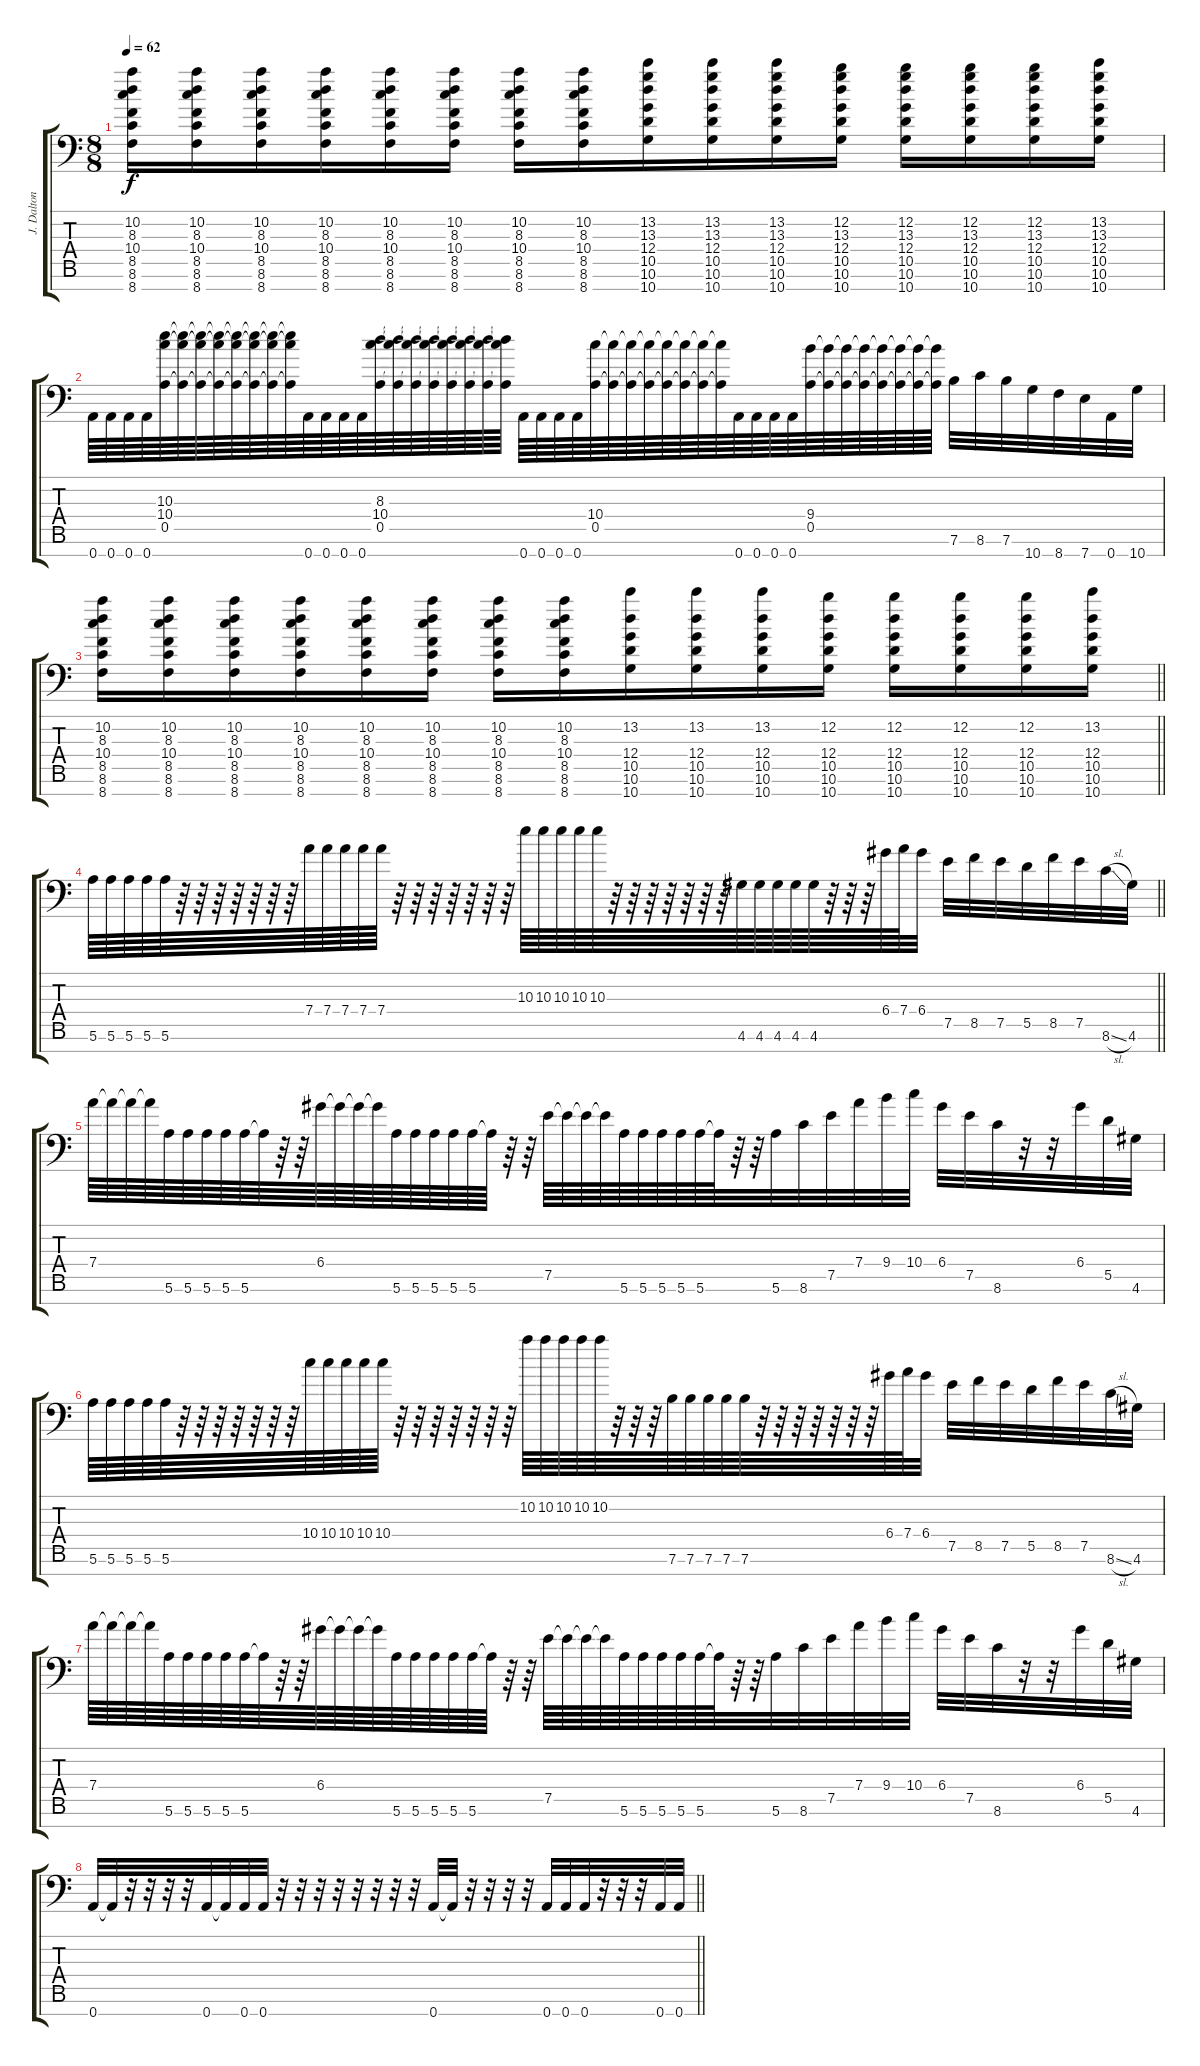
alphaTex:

\track ("J. Dalton" "J. Dalton") {instrument overdrivenguitar}
\staff {score tabs}
\tuning (E4 B3 Gb3 D3 A2 E2 A1) {hide}
\ts (8 8)
\tempo 62
\clef f4
\ks aminor
(10.2 8.3 10.4 8.5 8.6 8.7).16{dy f} (10.2 8.3 10.4 8.5 8.6 8.7).16 (10.2 8.3 10.4 8.5 8.6 8.7).16 (10.2 8.3 10.4 8.5 8.6 8.7).16 (10.2 8.3 10.4 8.5 8.6 8.7).16 (10.2 8.3 10.4 8.5 8.6 8.7).16 (10.2 8.3 10.4 8.5 8.6 8.7).16 (10.2 8.3 10.4 8.5 8.6 8.7).16 (13.2 13.3 12.4 10.5 10.6 10.7).16 (13.2 13.3 12.4 10.5 10.6 10.7).16 (13.2 13.3 12.4 10.5 10.6 10.7).16 (12.2 13.3 12.4 10.5 10.6 10.7).16 (12.2 13.3 12.4 10.5 10.6 10.7).16 (12.2 13.3 12.4 10.5 10.6 10.7).16 (12.2 13.3 12.4 10.5 10.6 10.7).16 (13.2 13.3 12.4 10.5 10.6 10.7).16 |
0.7.64 0.7.64 0.7.64 0.7.64 (10.3 10.4 0.5).64 (10.3{t} 10.4{t} 0.5{t}).64 (10.3{t} 10.4{t} 0.5{t}).64 (10.3{t} 10.4{t} 0.5{t}).64 (10.3{t} 10.4{t} 0.5{t}).64 (10.3{t} 10.4{t} 0.5{t}).64 (10.3{t} 10.4{t} 0.5{t}).64 (10.3{t} 10.4{t} 0.5{t}).64 0.7.64 0.7.64 0.7.64 0.7.64 (8.3 10.4 0.5).64 (8.3{t} 10.4{t} 0.5{t}).64 (8.3{t} 10.4{t} 0.5{t}).64 (8.3{t} 10.4{t} 0.5{t}).64 (8.3{t} 10.4{t} 0.5{t}).64 (8.3{t} 10.4{t} 0.5{t}).64 (8.3{t} 10.4{t} 0.5{t}).64 (8.3{t} 10.4{t} 0.5{t}).64 0.7.64 0.7.64 0.7.64 0.7.64 (10.4 0.5).64 (10.4{t} 0.5{t}).64 (10.4{t} 0.5{t}).64 (10.4{t} 0.5{t}).64 (10.4{t} 0.5{t}).64 (10.4{t} 0.5{t}).64 (10.4{t} 0.5{t}).64 (10.4{t} 0.5{t}).64 0.7.64 0.7.64 0.7.64 0.7.64 (9.4 0.5).64 (9.4{t} 0.5{t}).64 (9.4{t} 0.5{t}).64 (9.4{t} 0.5{t}).64 (9.4{t} 0.5{t}).64 (9.4{t} 0.5{t}).64 (9.4{t} 0.5{t}).64 (9.4{t} 0.5{t}).64 7.6.32 8.6.32 7.6.32 10.7.32 8.7.32 7.7.32 0.7.32 10.7.32 |
\barLineRight lightlight
(10.2 8.3 10.4 8.5 8.6 8.7).16 (10.2 8.3 10.4 8.5 8.6 8.7).16 (10.2 8.3 10.4 8.5 8.6 8.7).16 (10.2 8.3 10.4 8.5 8.6 8.7).16 (10.2 8.3 10.4 8.5 8.6 8.7).16 (10.2 8.3 10.4 8.5 8.6 8.7).16 (10.2 8.3 10.4 8.5 8.6 8.7).16 (10.2 8.3 10.4 8.5 8.6 8.7).16 (13.2 12.4 10.5 10.6 10.7).16 (13.2 12.4 10.5 10.6 10.7).16 (13.2 12.4 10.5 10.6 10.7).16 (12.2 12.4 10.5 10.6 10.7).16 (12.2 12.4 10.5 10.6 10.7).16 (12.2 12.4 10.5 10.6 10.7).16 (12.2 12.4 10.5 10.6 10.7).16 (13.2 12.4 10.5 10.6 10.7).16 |
\barLineRight lightlight
5.6.64{volume 13} 5.6.64 5.6.64 5.6.64 5.6.64 r.64 r.64 r.64 r.64 r.64 r.64 r.64 7.4.64 7.4.64 7.4.64 7.4.64 7.4.64 r.64 r.64 r.64 r.64 r.64 r.64 r.64 10.3.64 10.3.64 10.3.64 10.3.64 10.3.64 r.64 r.64 r.64 r.64 r.64 r.64 r.64 4.6.64 4.6.64 4.6.64 4.6.64 4.6.64 r.64 r.64 r.64 6.4.64 7.4.64 6.4.32 7.5.32 8.5.32 7.5.32 5.5.32 8.5.32 7.5.32 8.6{sl}.32 4.6.32 |
7.4.64 7.4{t}.64 7.4{t}.64 7.4{t}.64 5.6.64 5.6.64 5.6.64 5.6.64 5.6.64 5.6{t}.64 r.64 r.64 6.4.64 6.4{t}.64 6.4{t}.64 6.4{t}.64 5.6.64 5.6.64 5.6.64 5.6.64 5.6.64 5.6{t}.64 r.64 r.64 7.5.64 7.5{t}.64 7.5{t}.64 7.5{t}.64 5.6.64 5.6.64 5.6.64 5.6.64 5.6.64 5.6{t}.64 r.64 r.64 5.6.32 8.6.32 7.5.32 7.4.32 9.4.32 10.4.32 6.4.32 7.5.32 8.6.32 r.32 r.32 6.4.32 5.5.32 4.6.32 |
5.6.64 5.6.64 5.6.64 5.6.64 5.6.64 r.64 r.64 r.64 r.64 r.64 r.64 r.64 10.4.64 10.4.64 10.4.64 10.4.64 10.4.64 r.64 r.64 r.64 r.64 r.64 r.64 r.64 10.2.64 10.2.64 10.2.64 10.2.64 10.2.64 r.64 r.64 r.64 7.6.64 7.6.64 7.6.64 7.6.64 7.6.64 r.64 r.64 r.64 r.64 r.64 r.64 r.64 6.4.64 7.4.64 6.4.32 7.5.32 8.5.32 7.5.32 5.5.32 8.5.32 7.5.32 8.6{sl}.32 4.6.32 |
7.4.64 7.4{t}.64 7.4{t}.64 7.4{t}.64 5.6.64 5.6.64 5.6.64 5.6.64 5.6.64 5.6{t}.64 r.64 r.64 6.4.64 6.4{t}.64 6.4{t}.64 6.4{t}.64 5.6.64 5.6.64 5.6.64 5.6.64 5.6.64 5.6{t}.64 r.64 r.64 7.5.64 7.5{t}.64 7.5{t}.64 7.5{t}.64 5.6.64 5.6.64 5.6.64 5.6.64 5.6.64 5.6{t}.64 r.64 r.64 5.6.32 8.6.32 7.5.32 7.4.32 9.4.32 10.4.32 6.4.32 7.5.32 8.6.32 r.32 r.32 6.4.32 5.5.32 4.6.32 |
\barLineRight lightlight
0.7.32 0.7{t}.32 r.32 r.32 r.32 r.32 0.7.32 0.7{t}.32 0.7.32 0.7.32 r.32 r.32 r.32 r.32 r.32 r.32 r.32 r.32 0.7.32 0.7{t}.32 r.32 r.32 r.32 r.32 0.7.32 0.7.32 0.7.32 r.32 r.32 r.32 0.7.32 0.7.32
